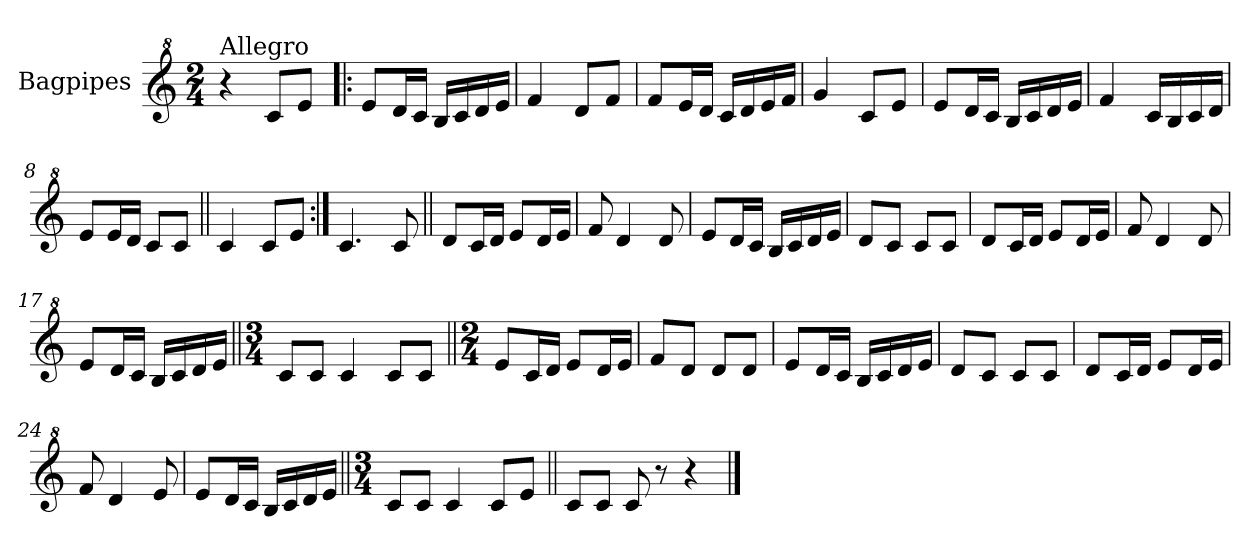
**kern
*part1
*staff1
*I"Bagpipes
*I'Bag
*clefG^2
*k[]
*C:
*M2/4
=1
!LO:TX:a:t=Allegro
4r
8cc/L
8ee/J
=2!|:
8ee/L
16dd/L
16cc/JJ
16b/LL
16cc/
16dd/
16ee/JJ
=3
4ff/
8dd/L
8ff/J
=4
8ff/L
16ee/L
16dd/JJ
16cc/LL
16dd/
16ee/
16ff/JJ
=5
4gg/
8cc/L
8ee/J
=6
8ee/L
16dd/L
16cc/JJ
16b/LL
16cc/
16dd/
16ee/JJ
=7
4ff/
16cc/LL
16b/
16cc/
16dd/JJ
!!LO:LB:g=z
=8
8ee/L
16ee/L
16dd/JJ
8cc/L
8cc/J
=9||
4cc/
8cc/L
8ee/J
=10:|!
4.cc/
8cc/
=11||
8dd/L
16cc/L
16dd/JJ
8ee/L
16dd/L
16ee/JJ
=12
8ff/
4dd/
8dd/
=13
8ee/L
16dd/L
16cc/JJ
16b/LL
16cc/
16dd/
16ee/JJ
=14
8dd/L
8cc/J
8cc/L
8cc/J
=15
8dd/L
16cc/L
16dd/JJ
8ee/L
16dd/L
16ee/JJ
!!LO:LB:g=z
=16
8ff/
4dd/
8dd/
=17
8ee/L
16dd/L
16cc/JJ
16b/LL
16cc/
16dd/
16ee/JJ
=18||
*M3/4
8cc/L
8cc/J
4cc/
8cc/L
8cc/J
=19||
*M2/4
8ee/L
16cc/L
16dd/JJ
8ee/L
16dd/L
16ee/JJ
=20
8ff/L
8dd/J
8dd/L
8dd/J
=21
8ee/L
16dd/L
16cc/JJ
16b/LL
16cc/
16dd/
16ee/JJ
=22
8dd/L
8cc/J
8cc/L
8cc/J
!!LO:LB:g=z
=23
8dd/L
16cc/L
16dd/JJ
8ee/L
16dd/L
16ee/JJ
=24
8ff/
4dd/
8ee/
=25
8ee/L
16dd/L
16cc/JJ
16b/LL
16cc/
16dd/
16ee/JJ
=26||
*M3/4
8cc/L
8cc/J
4cc/
8cc/L
8ee/J
=27||
8cc/L
8cc/J
8cc/
8r
4r
==
*-
